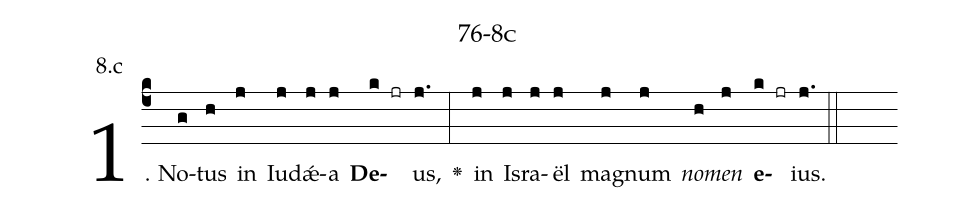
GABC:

name: 76-8c;
annotation: 8.c;
%%
(c4)1. No(g)tus(h) in(j) Iu(j)d{<sp>'ae</sp>}(j)a(j) <b>De</b>(k jr)us,(j.) <v>\greheightstar</v> (:) in(j) Is(j)ra(j)ël(j) ma(j)gnum(j) <i>no</i>(h)<i>men</i>(j) <b>e</b>(k jr)ius.(j.) (::)
